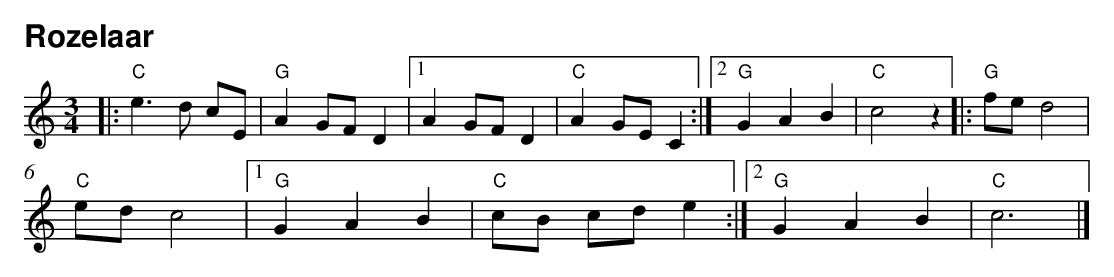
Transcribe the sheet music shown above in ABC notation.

X:1
T:Rozelaar
L:1/8
M:3/4
K:C
V:1 clef=treble
|: "C" e3 d cE |"G" A2 GF D2 | [1A2 GF D2 |"C" A2 GE C2 :|[2 "G"G2 A2 B2|"C" c4 z2|:"G" fe d4 |$
"C" ed c4 |[1 "G" G2 A2 B2 | "C" cB cd e2 :|[2 "G" G2 A2 B2 | "C" c6 |]
